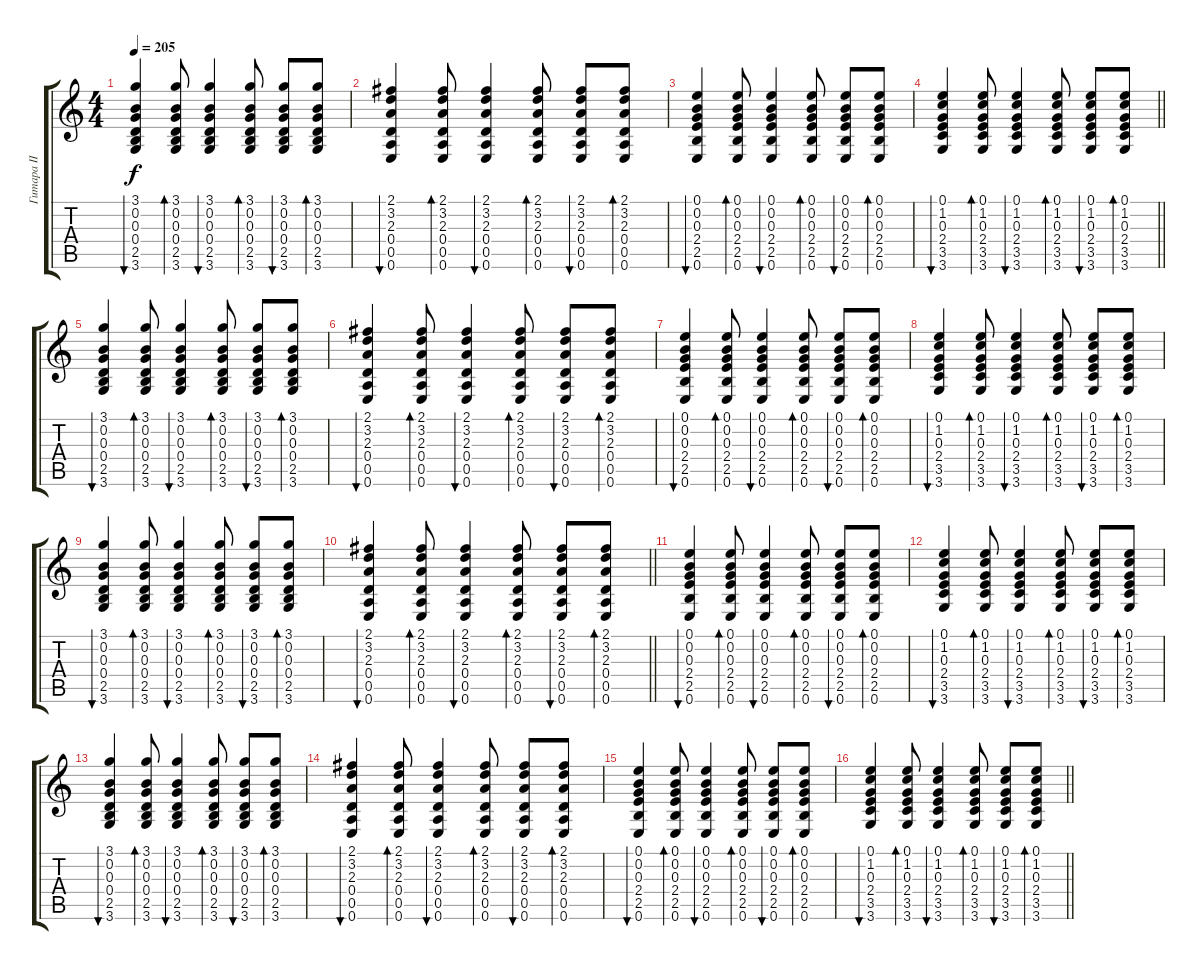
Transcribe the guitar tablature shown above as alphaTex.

\track ("Гитара II" "Гитара II") {instrument electricguitarclean}
\staff {score tabs}
\tuning (E4 B3 G3 D3 A2 E2) {hide}
\ts (4 4)
\tempo 205
\clef g2
\ks c
(3.1 0.2 0.3 0.4 2.5 3.6).4{bu 60 dy f} (3.1 0.2 0.3 0.4 2.5 3.6).8{bd 60} (3.1 0.2 0.3 0.4 2.5 3.6).4{bu 60} (3.1 0.2 0.3 0.4 2.5 3.6).8{bd 60} (3.1 0.2 0.3 0.4 2.5 3.6).8{bu 60} (3.1 0.2 0.3 0.4 2.5 3.6).8{bd 60} |
(2.1 3.2 2.3 0.4 0.5 0.6).4{bu 60} (2.1 3.2 2.3 0.4 0.5 0.6).8{bd 60} (2.1 3.2 2.3 0.4 0.5 0.6).4{bu 60} (2.1 3.2 2.3 0.4 0.5 0.6).8{bd 60} (2.1 3.2 2.3 0.4 0.5 0.6).8{bu 60} (2.1 3.2 2.3 0.4 0.5 0.6).8{bd 60} |
(0.1 0.2 0.3 2.4 2.5 0.6).4{bu 60} (0.1 0.2 0.3 2.4 2.5 0.6).8{bd 60} (0.1 0.2 0.3 2.4 2.5 0.6).4{bu 60} (0.1 0.2 0.3 2.4 2.5 0.6).8{bd 60} (0.1 0.2 0.3 2.4 2.5 0.6).8{bu 60} (0.1 0.2 0.3 2.4 2.5 0.6).8{bd 60} |
\barLineRight lightlight
(0.1 1.2 0.3 2.4 3.5 3.6).4{bu 60} (0.1 1.2 0.3 2.4 3.5 3.6).8{bd 60} (0.1 1.2 0.3 2.4 3.5 3.6).4{bu 60} (0.1 1.2 0.3 2.4 3.5 3.6).8{bd 60} (0.1 1.2 0.3 2.4 3.5 3.6).8{bu 60} (0.1 1.2 0.3 2.4 3.5 3.6).8{bd 60} |
(3.1 0.2 0.3 0.4 2.5 3.6).4{bu 60} (3.1 0.2 0.3 0.4 2.5 3.6).8{bd 60} (3.1 0.2 0.3 0.4 2.5 3.6).4{bu 60} (3.1 0.2 0.3 0.4 2.5 3.6).8{bd 60} (3.1 0.2 0.3 0.4 2.5 3.6).8{bu 60} (3.1 0.2 0.3 0.4 2.5 3.6).8{bd 60} |
(2.1 3.2 2.3 0.4 0.5 0.6).4{bu 60} (2.1 3.2 2.3 0.4 0.5 0.6).8{bd 60} (2.1 3.2 2.3 0.4 0.5 0.6).4{bu 60} (2.1 3.2 2.3 0.4 0.5 0.6).8{bd 60} (2.1 3.2 2.3 0.4 0.5 0.6).8{bu 60} (2.1 3.2 2.3 0.4 0.5 0.6).8{bd 60} |
(0.1 0.2 0.3 2.4 2.5 0.6).4{bu 60} (0.1 0.2 0.3 2.4 2.5 0.6).8{bd 60} (0.1 0.2 0.3 2.4 2.5 0.6).4{bu 60} (0.1 0.2 0.3 2.4 2.5 0.6).8{bd 60} (0.1 0.2 0.3 2.4 2.5 0.6).8{bu 60} (0.1 0.2 0.3 2.4 2.5 0.6).8{bd 60} |
(0.1 1.2 0.3 2.4 3.5 3.6).4{bu 60} (0.1 1.2 0.3 2.4 3.5 3.6).8{bd 60} (0.1 1.2 0.3 2.4 3.5 3.6).4{bu 60} (0.1 1.2 0.3 2.4 3.5 3.6).8{bd 60} (0.1 1.2 0.3 2.4 3.5 3.6).8{bu 60} (0.1 1.2 0.3 2.4 3.5 3.6).8{bd 60} |
(3.1 0.2 0.3 0.4 2.5 3.6).4{bu 60} (3.1 0.2 0.3 0.4 2.5 3.6).8{bd 60} (3.1 0.2 0.3 0.4 2.5 3.6).4{bu 60} (3.1 0.2 0.3 0.4 2.5 3.6).8{bd 60} (3.1 0.2 0.3 0.4 2.5 3.6).8{bu 60} (3.1 0.2 0.3 0.4 2.5 3.6).8{bd 60} |
\barLineRight lightlight
(2.1 3.2 2.3 0.4 0.5 0.6).4{bu 60} (2.1 3.2 2.3 0.4 0.5 0.6).8{bd 60} (2.1 3.2 2.3 0.4 0.5 0.6).4{bu 60} (2.1 3.2 2.3 0.4 0.5 0.6).8{bd 60} (2.1 3.2 2.3 0.4 0.5 0.6).8{bu 60} (2.1 3.2 2.3 0.4 0.5 0.6).8{bd 60} |
(0.1 0.2 0.3 2.4 2.5 0.6).4{bu 60} (0.1 0.2 0.3 2.4 2.5 0.6).8{bd 60} (0.1 0.2 0.3 2.4 2.5 0.6).4{bu 60} (0.1 0.2 0.3 2.4 2.5 0.6).8{bd 60} (0.1 0.2 0.3 2.4 2.5 0.6).8{bu 60} (0.1 0.2 0.3 2.4 2.5 0.6).8{bd 60} |
(0.1 1.2 0.3 2.4 3.5 3.6).4{bu 60} (0.1 1.2 0.3 2.4 3.5 3.6).8{bd 60} (0.1 1.2 0.3 2.4 3.5 3.6).4{bu 60} (0.1 1.2 0.3 2.4 3.5 3.6).8{bd 60} (0.1 1.2 0.3 2.4 3.5 3.6).8{bu 60} (0.1 1.2 0.3 2.4 3.5 3.6).8{bd 60} |
(3.1 0.2 0.3 0.4 2.5 3.6).4{bu 60} (3.1 0.2 0.3 0.4 2.5 3.6).8{bd 60} (3.1 0.2 0.3 0.4 2.5 3.6).4{bu 60} (3.1 0.2 0.3 0.4 2.5 3.6).8{bd 60} (3.1 0.2 0.3 0.4 2.5 3.6).8{bu 60} (3.1 0.2 0.3 0.4 2.5 3.6).8{bd 60} |
(2.1 3.2 2.3 0.4 0.5 0.6).4{bu 60} (2.1 3.2 2.3 0.4 0.5 0.6).8{bd 60} (2.1 3.2 2.3 0.4 0.5 0.6).4{bu 60} (2.1 3.2 2.3 0.4 0.5 0.6).8{bd 60} (2.1 3.2 2.3 0.4 0.5 0.6).8{bu 60} (2.1 3.2 2.3 0.4 0.5 0.6).8{bd 60} |
(0.1 0.2 0.3 2.4 2.5 0.6).4{bu 60} (0.1 0.2 0.3 2.4 2.5 0.6).8{bd 60} (0.1 0.2 0.3 2.4 2.5 0.6).4{bu 60} (0.1 0.2 0.3 2.4 2.5 0.6).8{bd 60} (0.1 0.2 0.3 2.4 2.5 0.6).8{bu 60} (0.1 0.2 0.3 2.4 2.5 0.6).8{bd 60} |
\barLineRight lightlight
(0.1 1.2 0.3 2.4 3.5 3.6).4{bu 60} (0.1 1.2 0.3 2.4 3.5 3.6).8{bd 60} (0.1 1.2 0.3 2.4 3.5 3.6).4{bu 60} (0.1 1.2 0.3 2.4 3.5 3.6).8{bd 60} (0.1 1.2 0.3 2.4 3.5 3.6).8{bu 60} (0.1 1.2 0.3 2.4 3.5 3.6).8{bd 60}
